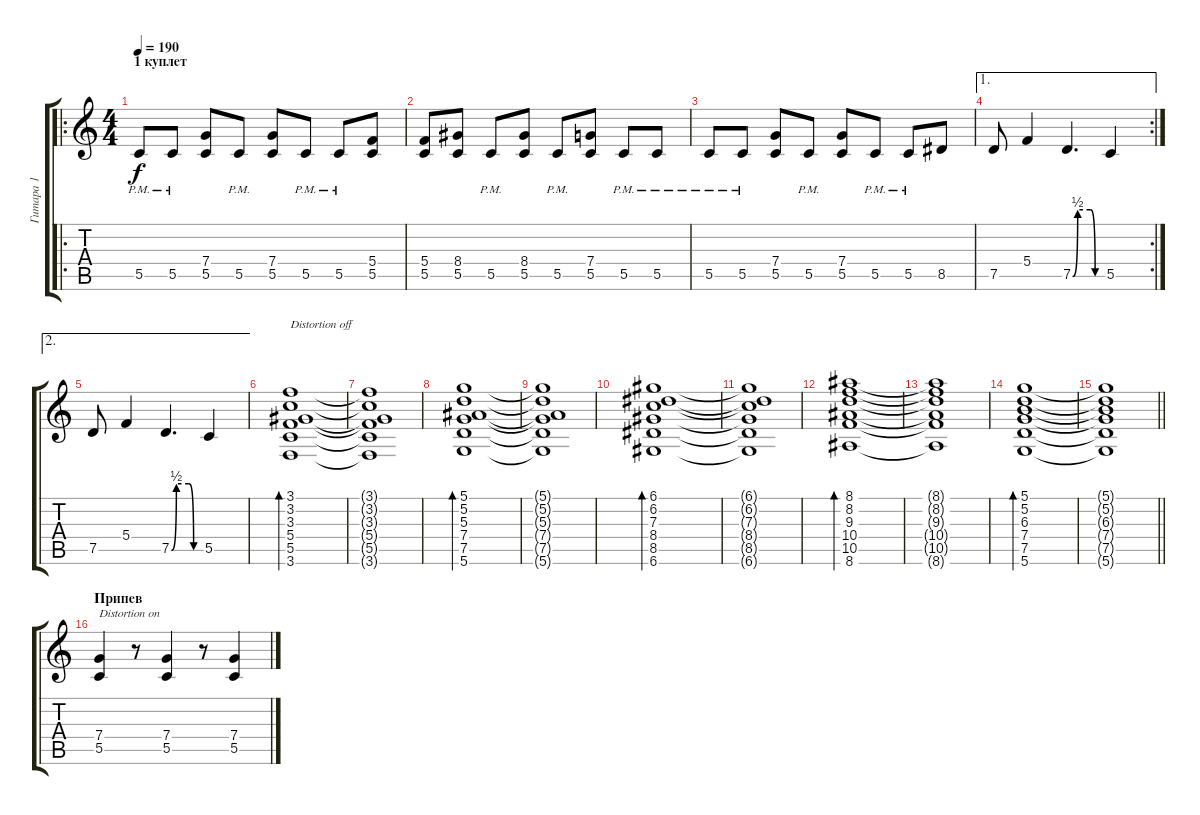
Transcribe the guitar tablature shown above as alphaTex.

\track ("Гитара 1" "Гитара 1") {instrument distortionguitar}
\staff {score tabs}
\tuning (D4 A3 F3 C3 G2 D2) {hide}
\ro
\ts (4 4)
\section ("" "1 куплет")
\tempo 190
\clef g2
\ks c
5.5{pm}.8{dy f} 5.5{pm}.8 (7.4 5.5).8 5.5{pm}.8 (7.4 5.5).8 5.5{pm}.8 5.5{pm}.8 (5.4 5.5).8 |
(5.4 5.5).8 (8.4 5.5).8 5.5{pm}.8 (8.4 5.5).8 5.5{pm}.8 (7.4 5.5).8 5.5{pm}.8 5.5{pm}.8 |
5.5{pm}.8 5.5{pm}.8 (7.4 5.5).8 5.5{pm}.8 (7.4 5.5).8 5.5{pm}.8 5.5{pm}.8 8.5.8 |
\ae 1
\rc 2
7.5.8 5.4.4 7.5{be (custom 0 0 10 2 35 2 45 0 60 0)}.4{d} 5.5.4 |
\ae 2
7.5.8 5.4.4 7.5{be (custom 0 0 10 2 35 2 45 0 60 0)}.4{d} 5.5.4 |
(3.1 3.2 3.3 5.4 5.5 3.6).1{bd 120 txt "Distortion off" instrument electricguitarclean} |
(3.1{t} 3.2{t} 3.3{t} 5.4{t} 5.5{t} 3.6{t}).1 |
(5.1 5.2 5.3 7.4 7.5 5.6).1{bd 120} |
(5.1{t} 5.2{t} 5.3{t} 7.4{t} 7.5{t} 5.6{t}).1 |
(6.1 6.2 7.3 8.4 8.5 6.6).1{bd 120} |
(6.1{t} 6.2{t} 7.3{t} 8.4{t} 8.5{t} 6.6{t}).1 |
(8.1 8.2 9.3 10.4 10.5 8.6).1{bd 120} |
(8.1{t} 8.2{t} 9.3{t} 10.4{t} 10.5{t} 8.6{t}).1 |
(5.1 5.2 6.3 7.4 7.5 5.6).1{bd 120} |
\barLineRight lightlight
(5.1{t} 5.2{t} 6.3{t} 7.4{t} 7.5{t} 5.6{t}).1 |
\section ("" "Припев")
(7.4 5.5).4{txt "Distortion on" instrument distortionguitar} r.8 (7.4 5.5).4 r.8 (7.4 5.5).4
